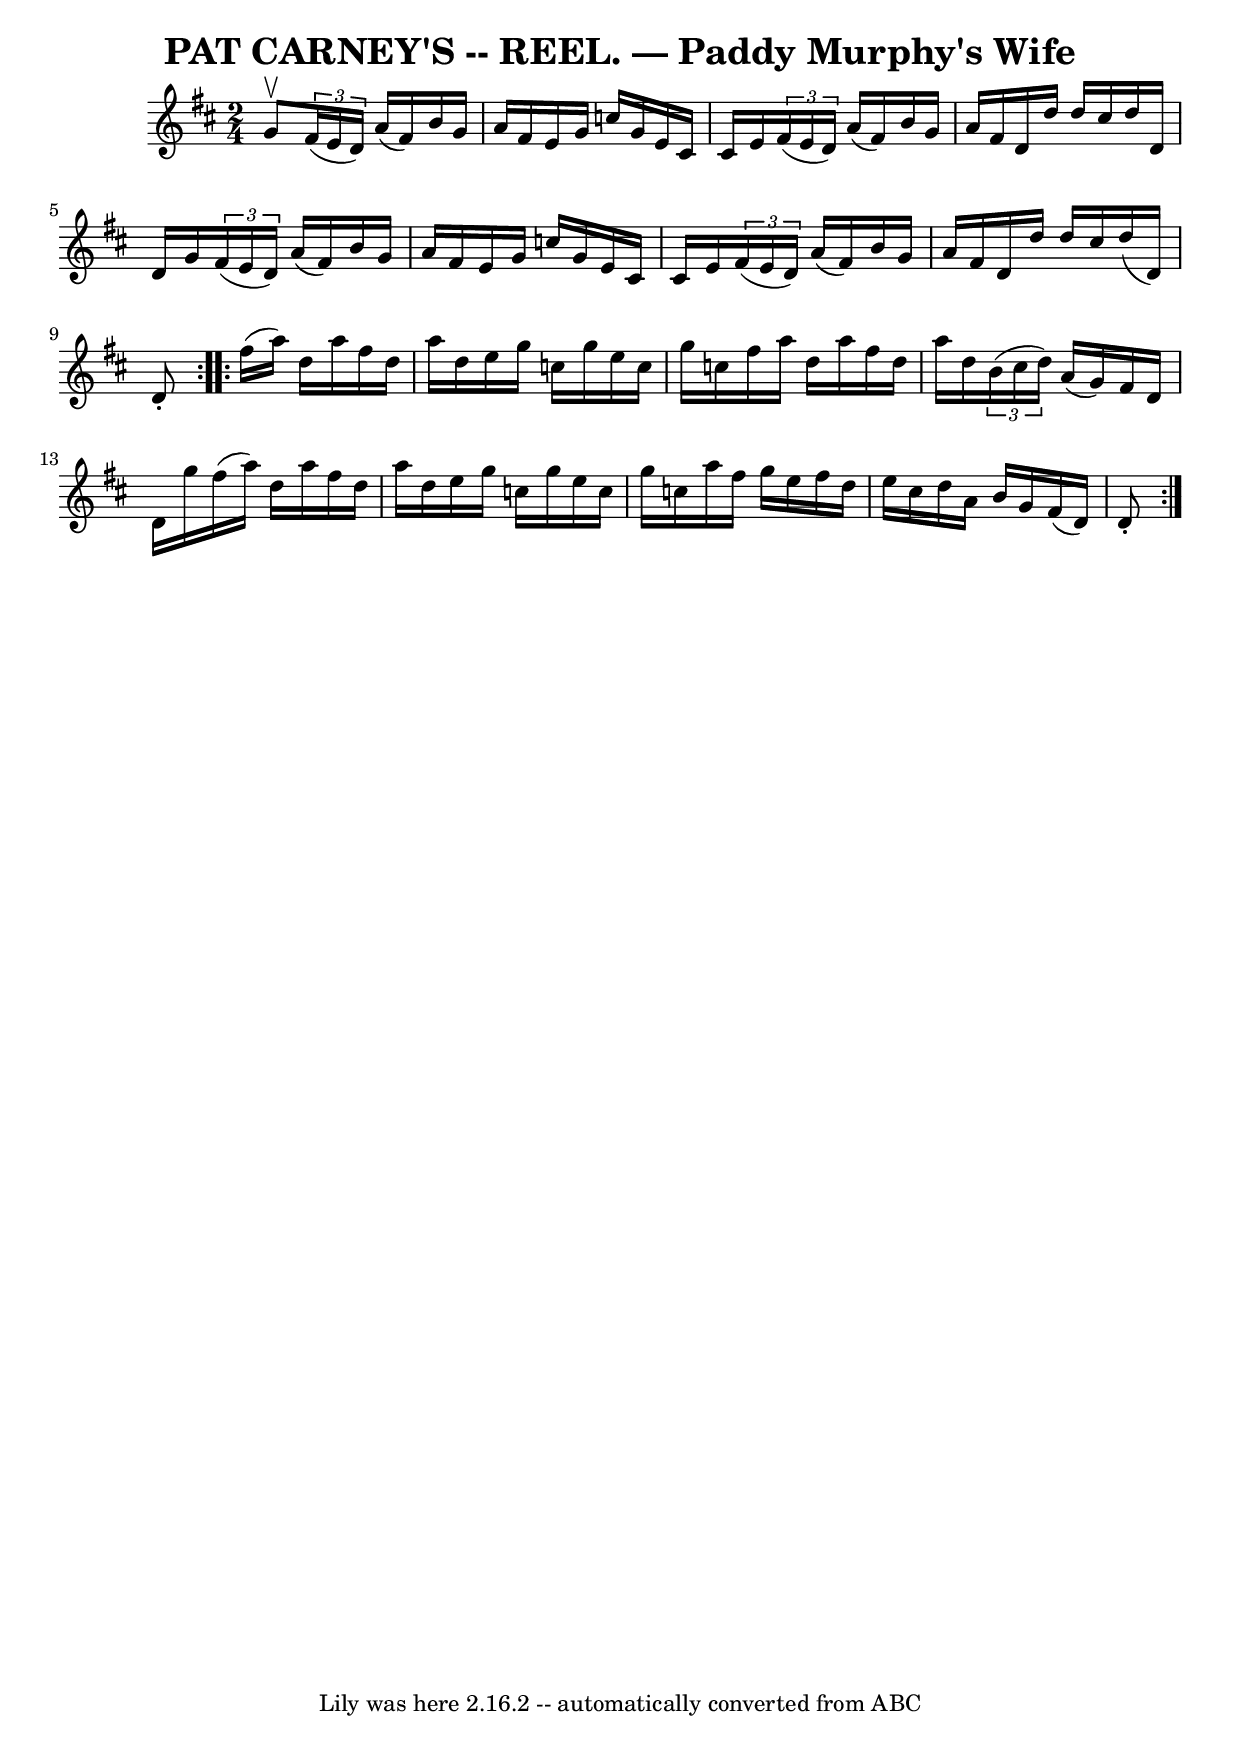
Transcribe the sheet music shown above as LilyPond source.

\version "2.16.2"
\include "Mammoth.ily"
\header {
  crossRefNumber = "13"
  footnotes = ""
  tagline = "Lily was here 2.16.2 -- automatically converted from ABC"
  title = "PAT CARNEY'S -- REEL. — Paddy Murphy's Wife"

}
voicedefault =  {



  \repeat volta 2 {

    \time 2/4 
    \key d \major
    g'8^\upbow |
    \times 2/3 { fis'16 (e'16 
		 d'16) 
	       } a'16 (fis'16) b'16 g'16 a'16 fis'16  |
    
    e'16 g'16 c''16 g'16 e'16 cis'16 cis'16 e'16  |
    
    \times 2/3 { fis'16 (e'16 d'16) 
	       } a'16 (fis'16) b'16    
    g'16 a'16 fis'16  |
    d'16 d''16 d''16 cis''16 d''16   
    d'16 d'16 g'16  |
    \times 2/3 { fis'16 (e'16 d'16) 

	       } a'16 (fis'16) b'16 g'16 a'16 fis'16  |
    e'16    
    g'16 c''16 g'16 e'16 cis'16 cis'16 e'16  |
    
    \times 2/3 { fis'16 (e'16 d'16) 
	       } a'16 (fis'16) b'16    
    g'16 a'16 fis'16  |
    d'16 d''16 d''16 cis''16 d''16 (
    d'16) d'8-. 
  }     
  \repeat volta 2 {
    fis''16 (a''16) d''16    
    a''16 fis''16 d''16 a''16 d''16  |
    e''16 g''16 c''16 
    g''16 e''16 c''16 g''16 c''16  |
    fis''16 a''16    
    d''16 a''16 fis''16 d''16 a''16 d''16  |
    \times 2/3 {   
      b'16 (cis''16 d''16) 
    } a'16 (g'16) fis'16 d'16 d'16    
    g''16  |
    fis''16 (a''16) d''16 a''16 fis''16 d''16  
    a''16 d''16  |
    e''16 g''16 c''16 g''16 e''16 c''16 
    g''16 c''16  |
    a''16 fis''16 g''16 e''16 fis''16    
    d''16 e''16 cis''16  |
    d''16 a'16 b'16 g'16 fis'16 (
    d'16) d'8-. 
  }   

}

\score{
  <<

    \context Staff="default"
    {
      \voicedefault 
      
    }

  >>
  \layout {
    
  }
  \midi {
  }

}
